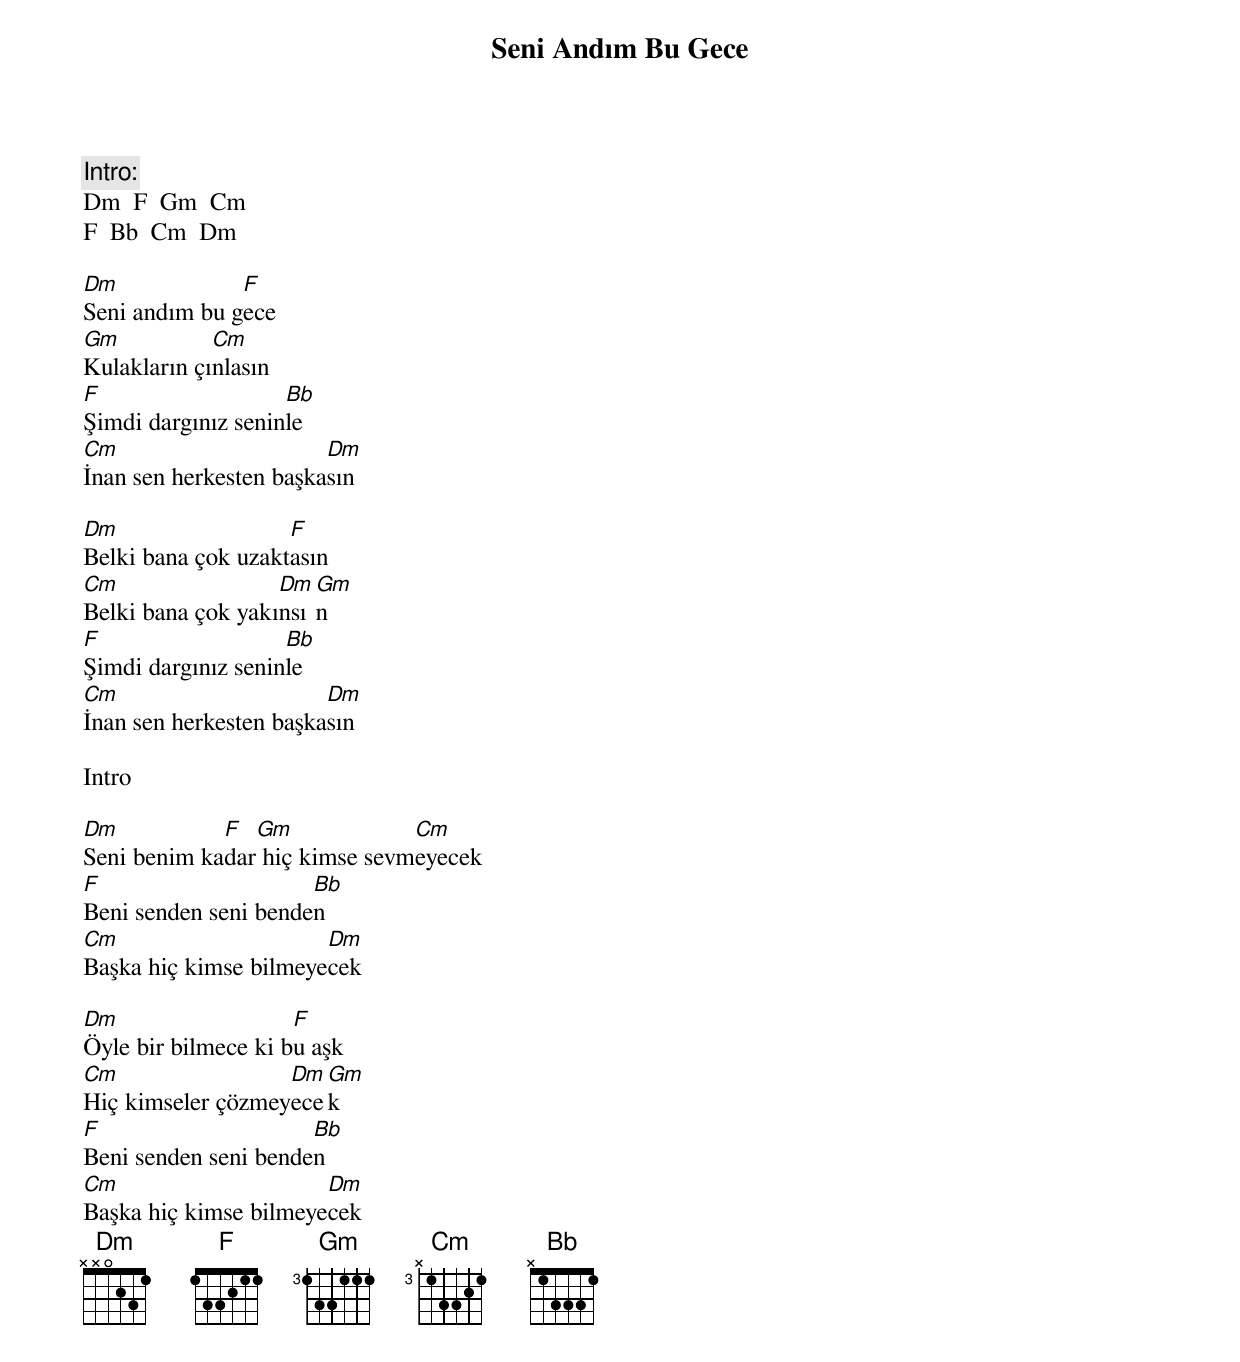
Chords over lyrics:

{title: Seni Andım Bu Gece}
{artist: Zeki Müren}

Intro:
Dm  F  Gm  Cm
F  Bb  Cm  Dm

Dm             F
Seni andım bu gece
Gm           Cm
Kulakların çınlasın
F                   Bb
Şimdi dargınız seninle
Cm                      Dm
İnan sen herkesten başkasın

Dm                  F
Belki bana çok uzaktasın
Cm                 Dm Gm
Belki bana çok yakınsın
F                   Bb
Şimdi dargınız seninle
Cm                      Dm
İnan sen herkesten başkasın

Intro

Dm           F  Gm             Cm
Seni benim kadar hiç kimse sevmeyecek
F                     Bb
Beni senden seni benden
Cm                     Dm
Başka hiç kimse bilmeyecek

Dm                   F
Öyle bir bilmece ki bu aşk
Cm                 Dm Gm
Hiç kimseler çözmeyecek
F                     Bb
Beni senden seni benden
Cm                     Dm
Başka hiç kimse bilmeyecek
